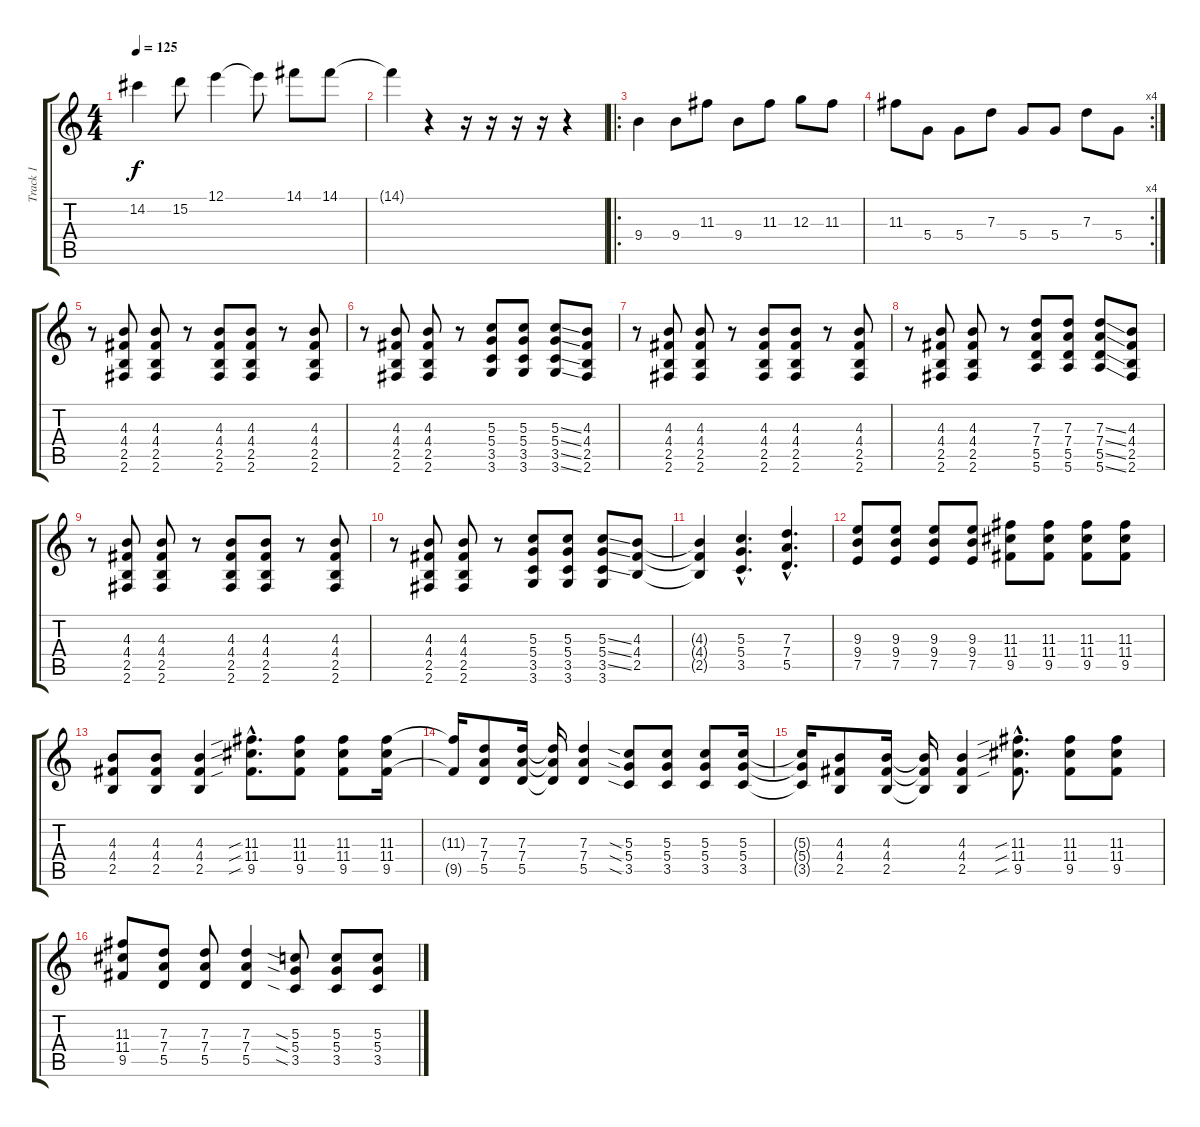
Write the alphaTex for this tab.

\track ("Track 1" "Track 1") {instrument distortionguitar}
\staff {score tabs}
\tuning (E4 B3 G3 D3 A2 E2) {hide}
\ts (4 4)
\tempo 125
\clef g2
\ks c
14.2{t}.4{dy f} 15.2.8 12.1.4 12.1{t}.8 14.1.8 14.1.8 |
14.1{t}.4 r.4 r.16 r.16 r.16 r.16 r.4{instrument distortionguitar} |
\ro
9.4.4 9.4.8 11.3.8 9.4.8 11.3.8 12.3.8 11.3.8 |
\rc 4
11.3.8 5.4.8 5.4.8 7.3.8 5.4.8 5.4.8 7.3.8 5.4.8 |
r.8 (4.3 4.4 2.5 2.6).8 (4.3 4.4 2.5 2.6).8 r.8 (4.3 4.4 2.5 2.6).8 (4.3 4.4 2.5 2.6).8 r.8 (4.3 4.4 2.5 2.6).8 |
r.8 (4.3 4.4 2.5 2.6).8 (4.3 4.4 2.5 2.6).8 r.8 (5.3 5.4 3.5 3.6).8 (5.3 5.4 3.5 3.6).8 (5.3{ss} 5.4{ss} 3.5{ss} 3.6{ss}).8 (4.3 4.4 2.5 2.6).8 |
r.8 (4.3 4.4 2.5 2.6).8 (4.3 4.4 2.5 2.6).8 r.8 (4.3 4.4 2.5 2.6).8 (4.3 4.4 2.5 2.6).8 r.8 (4.3 4.4 2.5 2.6).8 |
r.8 (4.3 4.4 2.5 2.6).8 (4.3 4.4 2.5 2.6).8 r.8 (7.3 7.4 5.5 5.6).8 (7.3 7.4 5.5 5.6).8 (7.3{ss} 7.4{ss} 5.5{ss} 5.6{ss}).8 (4.3 4.4 2.5 2.6).8 |
r.8 (4.3 4.4 2.5 2.6).8 (4.3 4.4 2.5 2.6).8 r.8 (4.3 4.4 2.5 2.6).8 (4.3 4.4 2.5 2.6).8 r.8 (4.3 4.4 2.5 2.6).8 |
r.8 (4.3 4.4 2.5 2.6).8 (4.3 4.4 2.5 2.6).8 r.8 (5.3 5.4 3.5 3.6).8 (5.3 5.4 3.5 3.6).8 (5.3{ss} 5.4{ss} 3.5{ss} 3.6).8 (4.3 4.4 2.5).8 |
(4.3{t} 4.4{t} 2.5{t}).4 (5.3{hac} 5.4{hac} 3.5{hac}).4{d} (7.3{hac} 7.4{hac} 5.5{hac}).4{d} |
(9.3 9.4 7.5).8 (9.3 9.4 7.5).8 (9.3 9.4 7.5).8 (9.3 9.4 7.5).8 (11.3 11.4 9.5).8 (11.3 11.4 9.5).8 (11.3 11.4 9.5).8 (11.3 11.4 9.5).8 |
(4.3 4.4 2.5).8 (4.3 4.4 2.5).8 (4.3 4.4 2.5).4 (11.3{sib hac} 11.4{sib hac} 9.5{sib hac}).8{d} (11.3 11.4 9.5).8 (11.3 11.4 9.5).8 (11.3 11.4 9.5).16 |
(11.3{t} 9.5{t}).16 (7.3 7.4 5.5).8 (7.3 7.4 5.5).16 (7.3{t} 7.4{t} 5.5{t}).16 (7.3 7.4 5.5).4 (5.3{sia} 5.4{sia} 3.5{sia}).8 (5.3 5.4 3.5).8 (5.3 5.4 3.5).8 (5.3 5.4 3.5).16 |
(5.3{t} 5.4{t} 3.5{t}).16 (4.3 4.4 2.5).8 (4.3 4.4 2.5).16 (4.3{t} 4.4{t} 2.5{t}).16 (4.3 4.4 2.5).4 (11.3{sib hac} 11.4{sib hac} 9.5{sib hac}).8{d} (11.3 11.4 9.5).8 (11.3 11.4 9.5).8 |
(11.3 11.4 9.5).8 (7.3 7.4 5.5).8 (7.3 7.4 5.5).8 (7.3 7.4 5.5).4 (5.3{sia} 5.4{sia} 3.5{sia}).8 (5.3 5.4 3.5).8 (5.3 5.4 3.5).8
